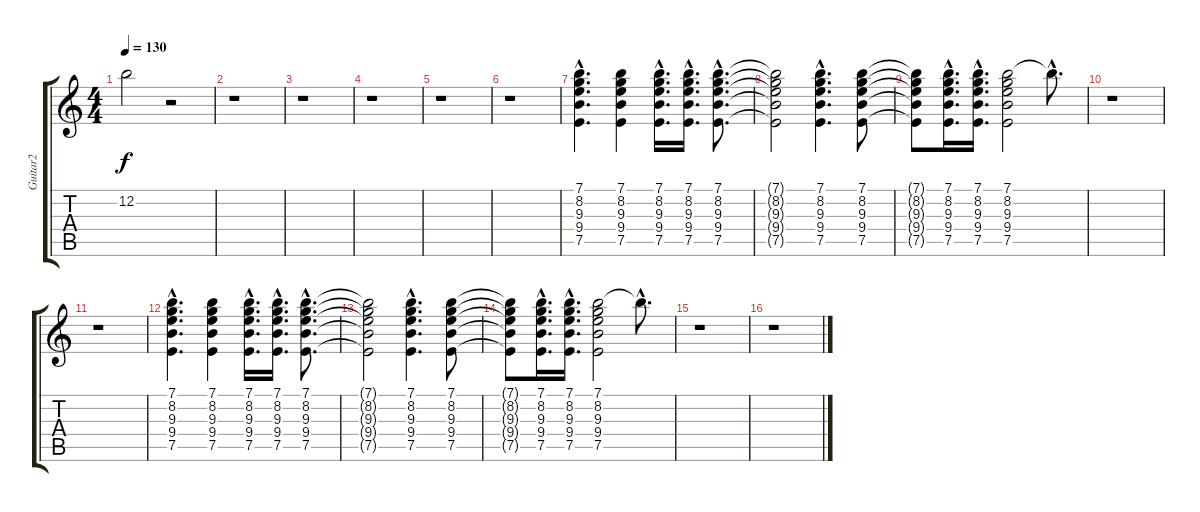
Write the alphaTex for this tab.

\track ("Guitar2" "Guitar2") {instrument electricguitarjazz}
\staff {score tabs}
\tuning (E4 B3 G3 D3 A2 E2) {hide}
\ts (4 4)
\tempo 130
\clef g2
\ks c
12.2.2{dy f} r.2 |
r.1 |
r.1 |
r.1 |
r.1 |
r.1 |
(7.1{hac} 8.2{hac} 9.3{hac} 9.4{hac} 7.5{hac}).4{d} (7.1 8.2 9.3 9.4 7.5).4 (7.1{hac} 8.2{hac} 9.3{hac} 9.4{hac} 7.5{hac}).16{d} (7.1{hac} 8.2{hac} 9.3{hac} 9.4{hac} 7.5{hac}).16{d} (7.1{hac} 8.2{hac} 9.3{hac} 9.4{hac} 7.5{hac}).8{d} |
(7.1{t} 8.2{t} 9.3{t} 9.4{t} 7.5{t}).2 (7.1{hac} 8.2{hac} 9.3{hac} 9.4{hac} 7.5{hac}).4{d} (7.1 8.2 9.3 9.4 7.5).8 |
(7.1{t} 8.2{t} 9.3{t} 9.4{t} 7.5{t}).8 (7.1{hac} 8.2{hac} 9.3{hac} 9.4{hac} 7.5{hac}).16{d} (7.1{hac} 8.2{hac} 9.3{hac} 9.4{hac} 7.5{hac}).16{d} (7.1 8.2 9.3 9.4 7.5).2 7.1{hac t}.8{d} |
r.1 |
r.1 |
(7.1{hac} 8.2{hac} 9.3{hac} 9.4{hac} 7.5{hac}).4{d} (7.1 8.2 9.3 9.4 7.5).4 (7.1{hac} 8.2{hac} 9.3{hac} 9.4{hac} 7.5{hac}).16{d} (7.1{hac} 8.2{hac} 9.3{hac} 9.4{hac} 7.5{hac}).16{d} (7.1{hac} 8.2{hac} 9.3{hac} 9.4{hac} 7.5{hac}).8{d} |
(7.1{t} 8.2{t} 9.3{t} 9.4{t} 7.5{t}).2 (7.1{hac} 8.2{hac} 9.3{hac} 9.4{hac} 7.5{hac}).4{d} (7.1 8.2 9.3 9.4 7.5).8 |
(7.1{t} 8.2{t} 9.3{t} 9.4{t} 7.5{t}).8 (7.1{hac} 8.2{hac} 9.3{hac} 9.4{hac} 7.5{hac}).16{d} (7.1{hac} 8.2{hac} 9.3{hac} 9.4{hac} 7.5{hac}).16{d} (7.1 8.2 9.3 9.4 7.5).2 7.1{hac t}.8{d} |
r.1 |
r.1
